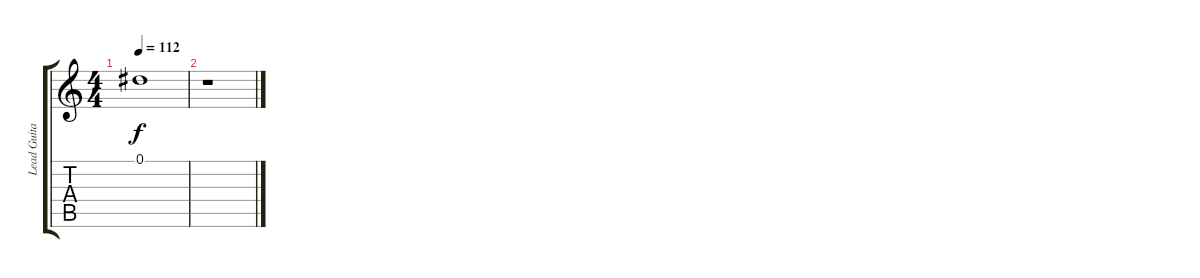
\track ("Lead Guitar" "Lead Guita") {instrument distortionguitar}
\staff {score tabs}
\tuning (Eb4 Bb3 Gb3 Db3 Ab2 Eb2) {hide}
\ts (4 4)
\tempo 112
\clef g2
\ks c
0.1.1{dy f volume 5} |
r.1
